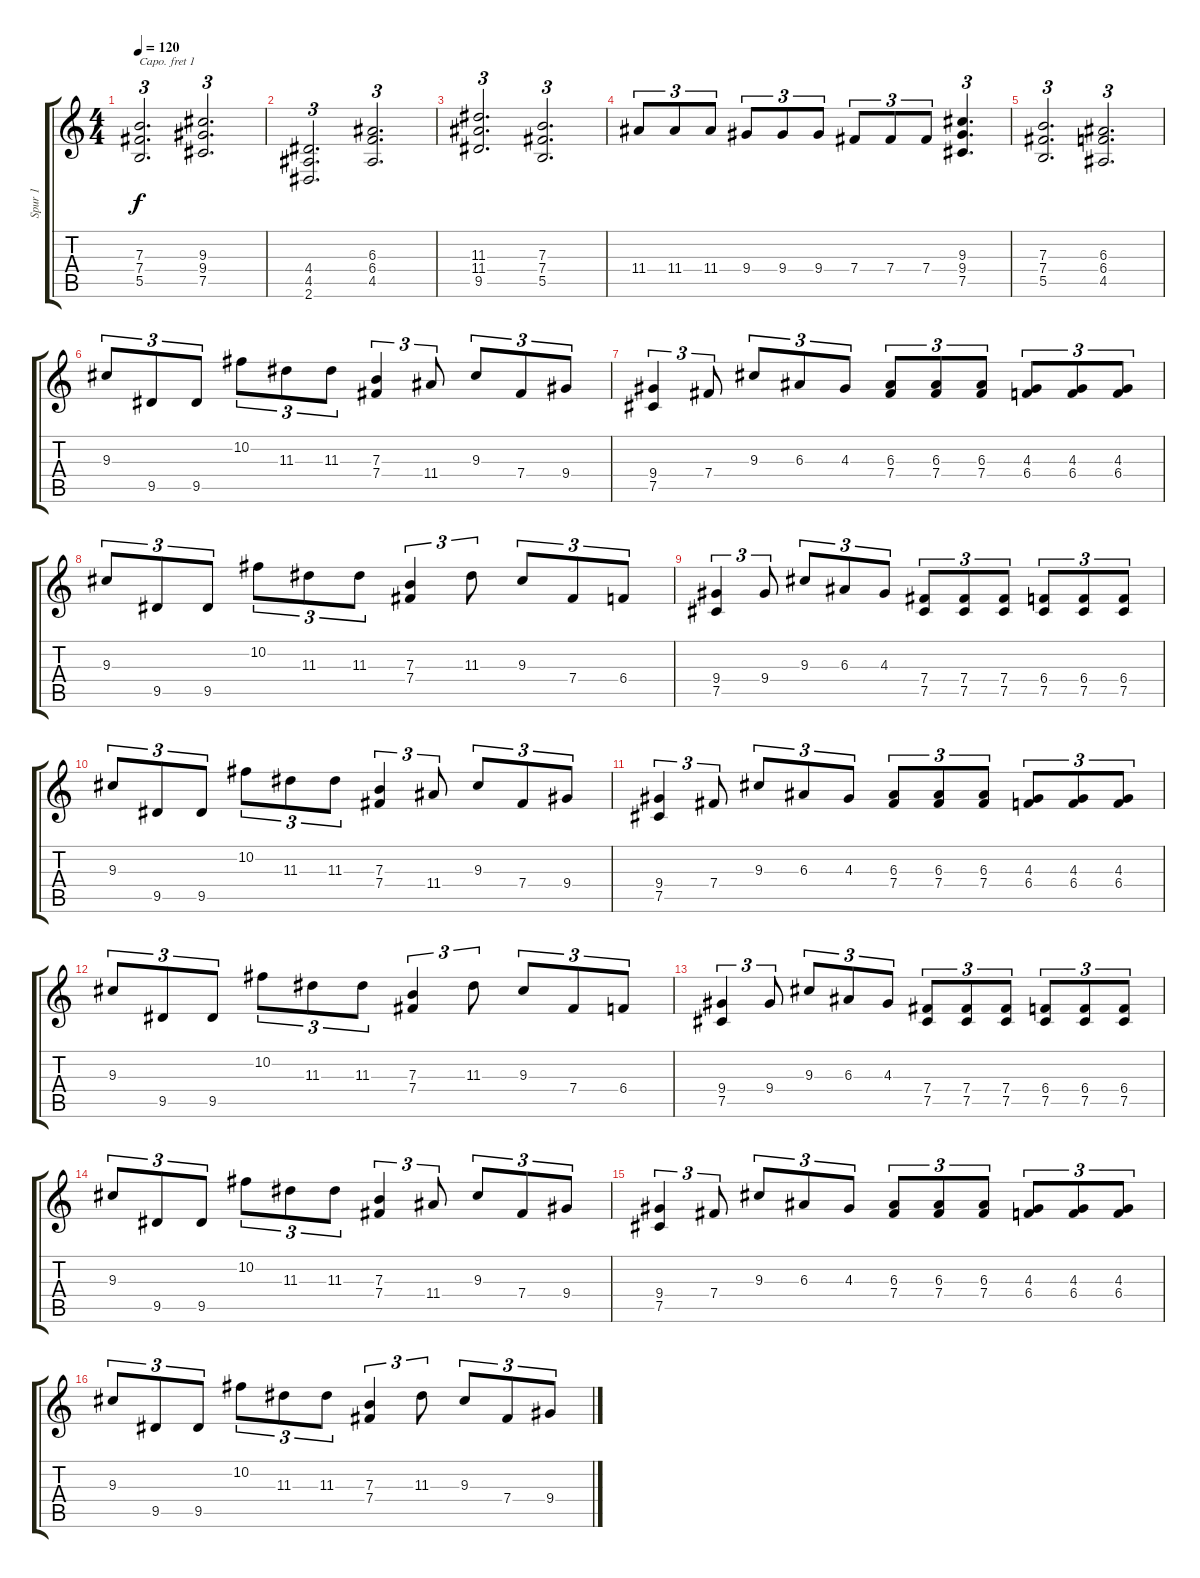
\track ("Spur 1" "Spur 1") {instrument distortionguitar}
\staff {score tabs}
\capo 1
\tuning (C4 G3 Eb3 Bb2 F2 C2) {hide}
\ts (4 4)
\tempo 120
\clef g2
\ks c
(7.3 7.4 5.5).2{d tu (3 2) dy f} (9.3 9.4 7.5).2{d tu (3 2)} |
(4.4 4.5 2.6).2{d tu (3 2)} (6.3 6.4 4.5).2{d tu (3 2)} |
(11.3 11.4 9.5).2{d tu (3 2)} (7.3 7.4 5.5).2{d tu (3 2)} |
11.4.8{tu (3 2)} 11.4.8{tu (3 2)} 11.4.8{tu (3 2)} 9.4.8{tu (3 2)} 9.4.8{tu (3 2)} 9.4.8{tu (3 2)} 7.4.8{tu (3 2)} 7.4.8{tu (3 2)} 7.4.8{tu (3 2)} (9.3 9.4 7.5).4{d tu (3 2)} |
(7.3 7.4 5.5).2{d tu (3 2)} (6.3 6.4 4.5).2{d tu (3 2)} |
9.3.8{tu (3 2)} 9.5.8{tu (3 2)} 9.5.8{tu (3 2)} 10.2.8{tu (3 2)} 11.3.8{tu (3 2)} 11.3.8{tu (3 2)} (7.3 7.4).4{tu (3 2)} 11.4.8{tu (3 2)} 9.3.8{tu (3 2)} 7.4.8{tu (3 2)} 9.4.8{tu (3 2)} |
(9.4 7.5).4{tu (3 2)} 7.4.8{tu (3 2)} 9.3.8{tu (3 2)} 6.3.8{tu (3 2)} 4.3.8{tu (3 2)} (6.3 7.4).8{tu (3 2)} (6.3 7.4).8{tu (3 2)} (6.3 7.4).8{tu (3 2)} (4.3 6.4).8{tu (3 2)} (4.3 6.4).8{tu (3 2)} (4.3 6.4).8{tu (3 2)} |
9.3.8{tu (3 2)} 9.5.8{tu (3 2)} 9.5.8{tu (3 2)} 10.2.8{tu (3 2)} 11.3.8{tu (3 2)} 11.3.8{tu (3 2)} (7.3 7.4).4{tu (3 2)} 11.3.8{tu (3 2)} 9.3.8{tu (3 2)} 7.4.8{tu (3 2)} 6.4.8{tu (3 2)} |
(9.4 7.5).4{tu (3 2)} 9.4.8{tu (3 2)} 9.3.8{tu (3 2)} 6.3.8{tu (3 2)} 4.3.8{tu (3 2)} (7.4 7.5).8{tu (3 2)} (7.4 7.5).8{tu (3 2)} (7.4 7.5).8{tu (3 2)} (6.4 7.5).8{tu (3 2)} (6.4 7.5).8{tu (3 2)} (6.4 7.5).8{tu (3 2)} |
9.3.8{tu (3 2)} 9.5.8{tu (3 2)} 9.5.8{tu (3 2)} 10.2.8{tu (3 2)} 11.3.8{tu (3 2)} 11.3.8{tu (3 2)} (7.3 7.4).4{tu (3 2)} 11.4.8{tu (3 2)} 9.3.8{tu (3 2)} 7.4.8{tu (3 2)} 9.4.8{tu (3 2)} |
(9.4 7.5).4{tu (3 2)} 7.4.8{tu (3 2)} 9.3.8{tu (3 2)} 6.3.8{tu (3 2)} 4.3.8{tu (3 2)} (6.3 7.4).8{tu (3 2)} (6.3 7.4).8{tu (3 2)} (6.3 7.4).8{tu (3 2)} (4.3 6.4).8{tu (3 2)} (4.3 6.4).8{tu (3 2)} (4.3 6.4).8{tu (3 2)} |
9.3.8{tu (3 2)} 9.5.8{tu (3 2)} 9.5.8{tu (3 2)} 10.2.8{tu (3 2)} 11.3.8{tu (3 2)} 11.3.8{tu (3 2)} (7.3 7.4).4{tu (3 2)} 11.3.8{tu (3 2)} 9.3.8{tu (3 2)} 7.4.8{tu (3 2)} 6.4.8{tu (3 2)} |
(9.4 7.5).4{tu (3 2)} 9.4.8{tu (3 2)} 9.3.8{tu (3 2)} 6.3.8{tu (3 2)} 4.3.8{tu (3 2)} (7.4 7.5).8{tu (3 2)} (7.4 7.5).8{tu (3 2)} (7.4 7.5).8{tu (3 2)} (6.4 7.5).8{tu (3 2)} (6.4 7.5).8{tu (3 2)} (6.4 7.5).8{tu (3 2)} |
9.3.8{tu (3 2)} 9.5.8{tu (3 2)} 9.5.8{tu (3 2)} 10.2.8{tu (3 2)} 11.3.8{tu (3 2)} 11.3.8{tu (3 2)} (7.3 7.4).4{tu (3 2)} 11.4.8{tu (3 2)} 9.3.8{tu (3 2)} 7.4.8{tu (3 2)} 9.4.8{tu (3 2)} |
(9.4 7.5).4{tu (3 2)} 7.4.8{tu (3 2)} 9.3.8{tu (3 2)} 6.3.8{tu (3 2)} 4.3.8{tu (3 2)} (6.3 7.4).8{tu (3 2)} (6.3 7.4).8{tu (3 2)} (6.3 7.4).8{tu (3 2)} (4.3 6.4).8{tu (3 2)} (4.3 6.4).8{tu (3 2)} (4.3 6.4).8{tu (3 2)} |
9.3.8{tu (3 2)} 9.5.8{tu (3 2)} 9.5.8{tu (3 2)} 10.2.8{tu (3 2)} 11.3.8{tu (3 2)} 11.3.8{tu (3 2)} (7.3 7.4).4{tu (3 2)} 11.3.8{tu (3 2)} 9.3.8{tu (3 2)} 7.4.8{tu (3 2)} 9.4.8{tu (3 2)}
